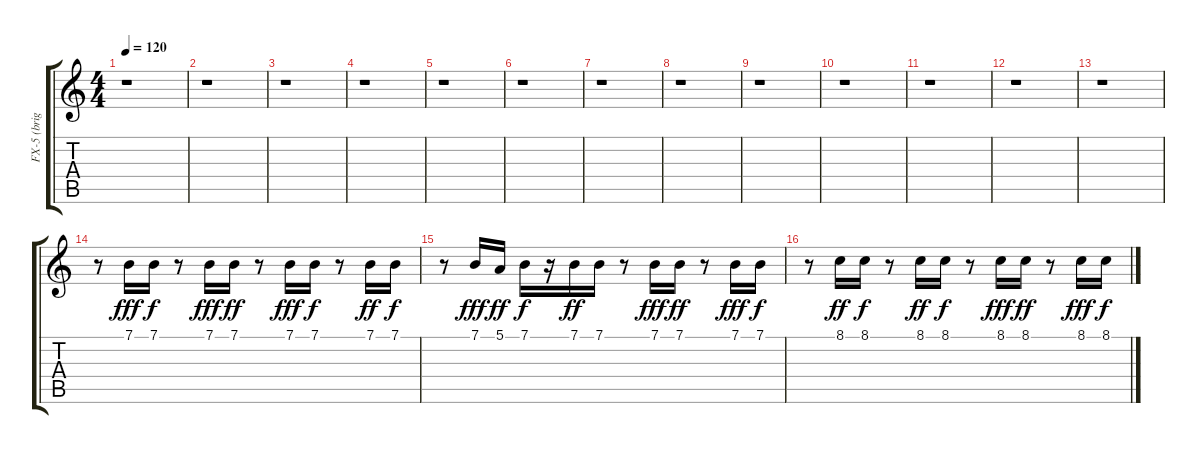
\track ("FX-5 (brightness)" "FX-5 (brig") {instrument fx5brightness}
\staff {score tabs}
\tuning (E4 B3 G3 D3 A2 E2) {hide}
\ts (4 4)
\tempo 120
\clef g2
\ks c
r.1{dy fff} |
r.1 |
r.1 |
r.1 |
r.1 |
r.1 |
r.1 |
r.1 |
r.1 |
r.1 |
r.1 |
r.1 |
r.1 |
r.8 7.1.16 7.1.16{dy f} r.8 7.1.16{dy fff} 7.1.16{dy ff} r.8 7.1.16{dy fff} 7.1.16{dy f} r.8 7.1.16{dy ff} 7.1.16{dy f} |
r.8 7.1.16{dy fff} 5.1.16{dy ff} 7.1.16{dy f} r.16 7.1.16{dy ff} 7.1.16 r.8 7.1.16{dy fff} 7.1.16{dy ff} r.8 7.1.16{dy fff} 7.1.16{dy f} |
r.8 8.1.16{dy ff} 8.1.16{dy f} r.8 8.1.16{dy ff} 8.1.16{dy f} r.8 8.1.16{dy fff} 8.1.16{dy ff} r.8 8.1.16{dy fff} 8.1.16{dy f}
